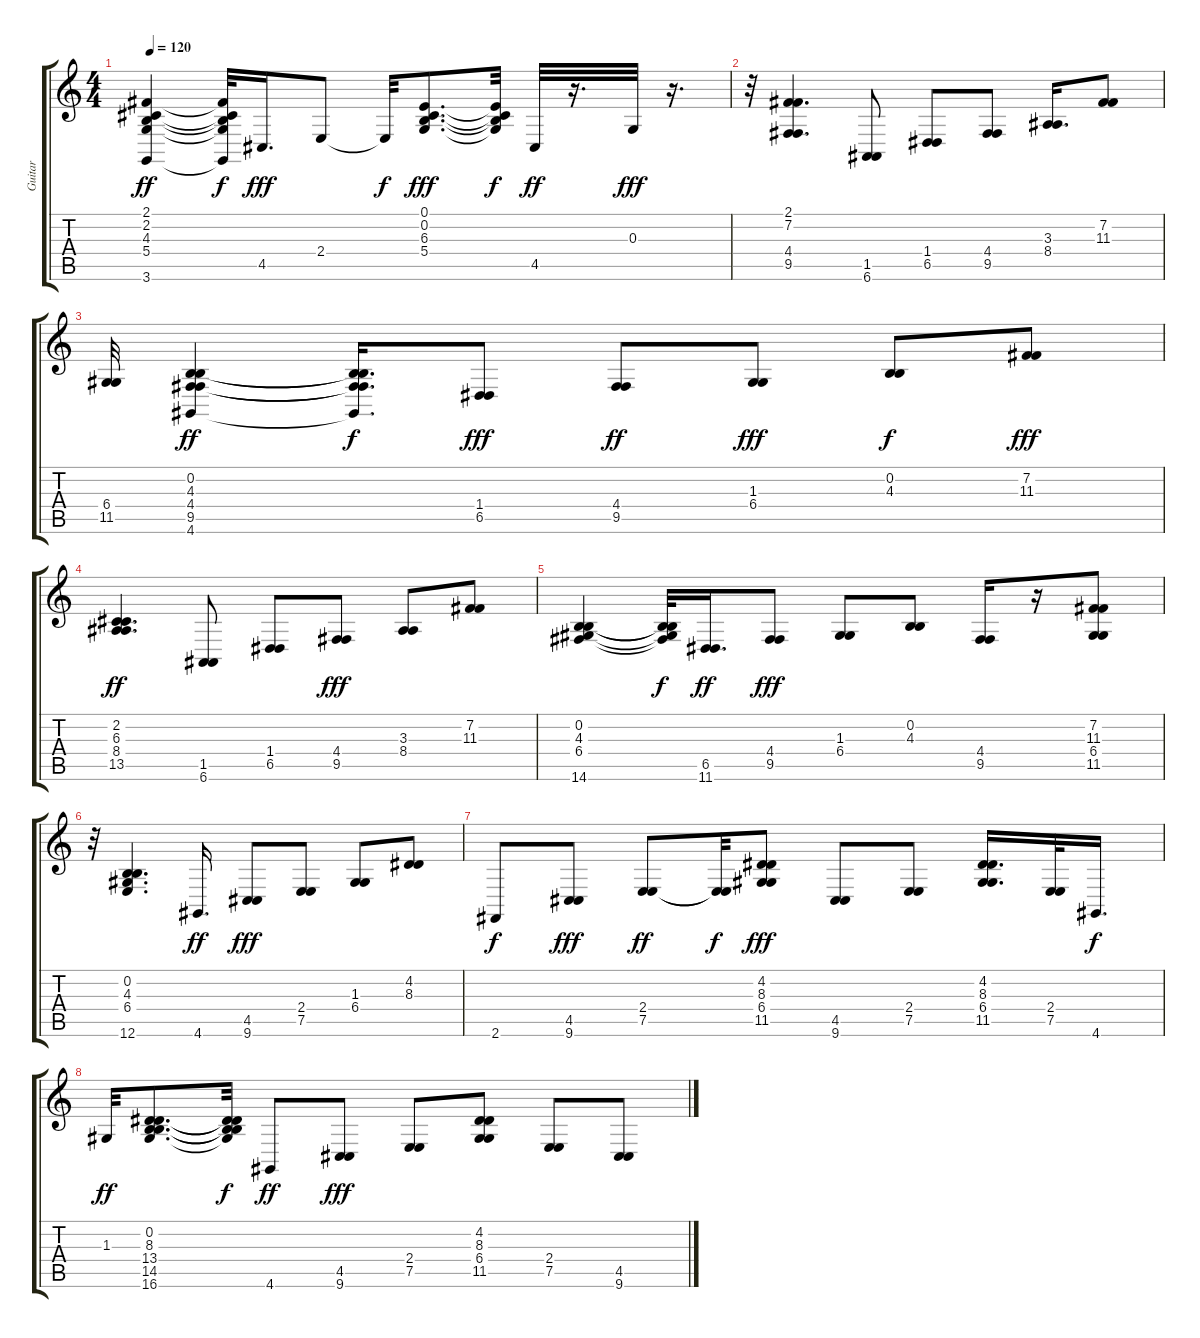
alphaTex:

\track ("Guitar" "Guitar") {instrument pad8sweep}
\staff {score tabs}
\tuning (E4 B3 G3 D3 A2 E2) {hide}
\ts (4 4)
\tempo 120
\clef g2
\ks c
(2.1 2.2 4.3 5.4 3.6).4{dy ff} (2.1{t} 2.2{t} 4.3{t} 5.4{t} 3.6{t}).32{dy f} 4.5.16{d dy fff} 2.4.8 2.4{t}.32{dy f} (0.1 0.2 6.3 5.4).8{d dy fff} (0.1{t} 0.2{t} 6.3{t} 5.4{t}).32{dy f} 4.5.32{dy ff} r.16{d} 0.3.32{dy fff} r.16{d} |
r.32 (2.1 7.2 4.4 9.5).4{d} (1.5 6.6).8 (1.4 6.5).8 (4.4 9.5).8 (3.3 8.4).16{d} (7.2 11.3).8 |
(6.4 11.5).32 (0.2 4.3 4.4 9.5 4.6).4{dy ff} (0.2{t} 4.3{t} 4.4{t} 9.5{t} 4.6{t}).16{d dy f} (1.4 6.5).8{dy fff} (4.4 9.5).8{dy ff} (1.3 6.4).8{dy fff} (0.2 4.3).8{dy f} (7.2 11.3).8{dy fff} |
(2.2 6.3 8.4 13.5).4{d dy ff} (1.5 6.6).8 (1.4 6.5).8 (4.4 9.5).8{dy fff} (3.3 8.4).8 (7.2 11.3).8 |
(0.2 4.3 6.4 14.6).4 (0.2{t} 4.3{t} 6.4{t} 14.6{t}).32{dy f} (6.5 11.6).16{d dy ff} (4.4 9.5).8{dy fff} (1.3 6.4).8 (0.2 4.3).8 (4.4 9.5).16 r.16 (7.2 11.3 6.4 11.5).8 |
r.32 (0.2 4.3 6.4 12.6).4{d} 4.6.16{d dy ff} (4.5 9.6).8{dy fff} (2.4 7.5).8 (1.3 6.4).8 (4.2 8.3).8 |
2.6.8{dy f} (4.5 9.6).8{dy fff} (2.4 7.5).8{dy ff} (2.4{t} 7.5{t}).32{dy f} (4.2 8.3 6.4 11.5).8{dy fff} (4.5 9.6).8 (2.4 7.5).8 (4.2 8.3 6.4 11.5).16{d} (2.4 7.5).32 4.6.16{d dy f} |
1.3.32{dy ff} (0.2 8.3 13.4 14.5 16.6).8{d} (0.2{t} 8.3{t} 13.4{t} 14.5{t} 16.6{t}).32{dy f} 4.6.8{dy ff} (4.5 9.6).8{dy fff} (2.4 7.5).8 (4.2 8.3 6.4 11.5).8 (2.4 7.5).8 (4.5 9.6).8
